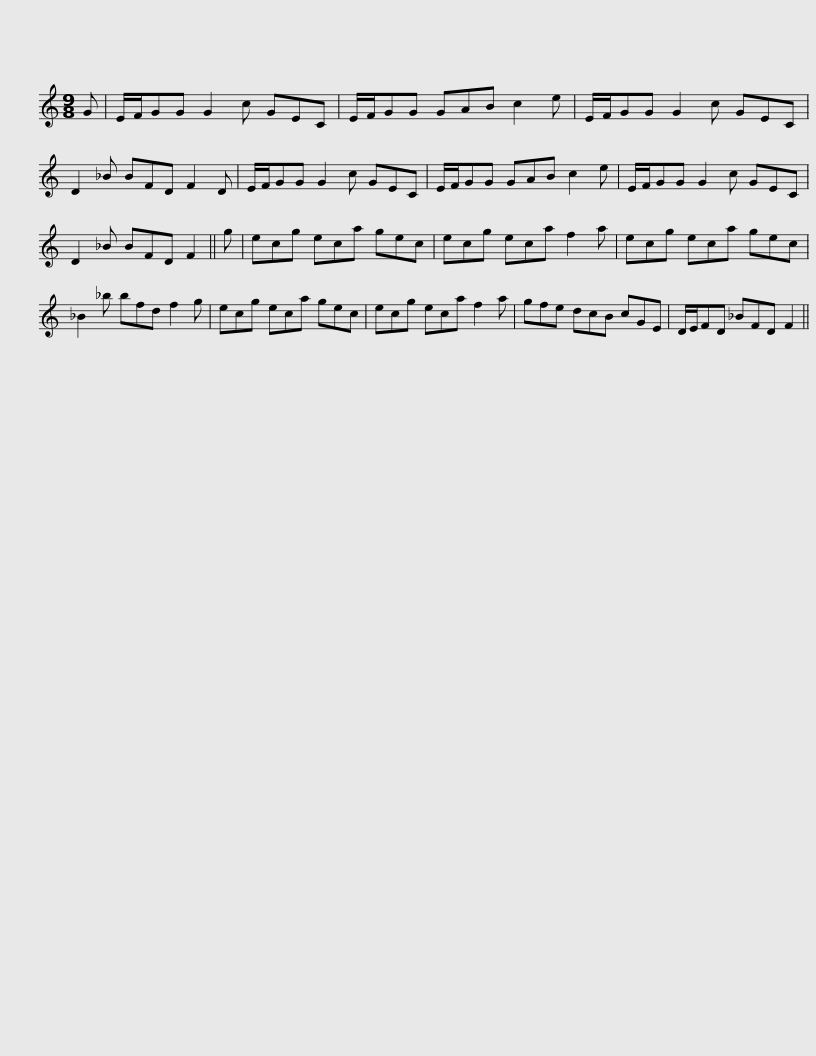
X:1
L:1/8
M:9/8
I:linebreak $
K:C
V:1 treble
V:1
 G | E/F/GG G2 c GEC | E/F/GG GAB c2 e | E/F/GG G2 c GEC | D2 _B BFD F2 D | %5
 E/F/GG G2 c GEC |$ E/F/GG GAB c2 e | E/F/GG G2 c GEC | D2 _B BFD F2 || g | %10
 ecg eca gec | ecg eca f2 a |$ ecg eca gec | _B2 _b bfd f2 g | ecg eca gec | %15
 ecg eca f2 a | gfe dcB cGE |$ D/E/FD _BFD F2 || %18
